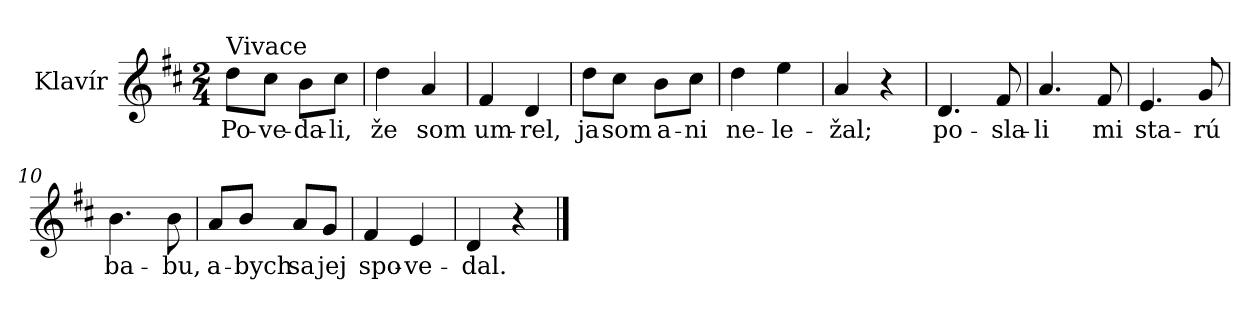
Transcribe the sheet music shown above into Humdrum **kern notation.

**kern	**text
*part1	*part1
*staff1	*staff1
*I"Klavír	*
*I'Kl.	*
*clefG2	*
*k[f#c#]	*
*M2/4	*
=1	=1
!LO:TX:a:t=Vivace	!
8dd\L	Po-
8cc#\J	-ve-
8b\L	-da-
8cc#\J	-li,
=2	=2
4dd\	že
4a/	som
=3	=3
4f#/	um-
4d/	-rel,
=4	=4
8dd\L	ja
8cc#\J	som
8b\L	a-
8cc#\J	-ni
!!LO:LB:g=z
=5	=5
4dd\	ne-
4ee\	-le-
=6	=6
4a/	-žal;
4r	.
=7	=7
4.d/	po-
8f#/	-sla-
=8	=8
4.a/	-li
8f#/	mi
=9	=9
4.e/	sta-
8g/	-rú
!!LO:LB:g=z
=10	=10
4.b\	ba-
8b\	-bu,
=11	=11
8a/L	a-
8b/J	-bych
8a/L	sa
8g/J	jej
=12	=12
4f#/	spo-
4e/	-ve-
=13	=13
4d/	-dal.
4r	.
==	==
*-	*-
